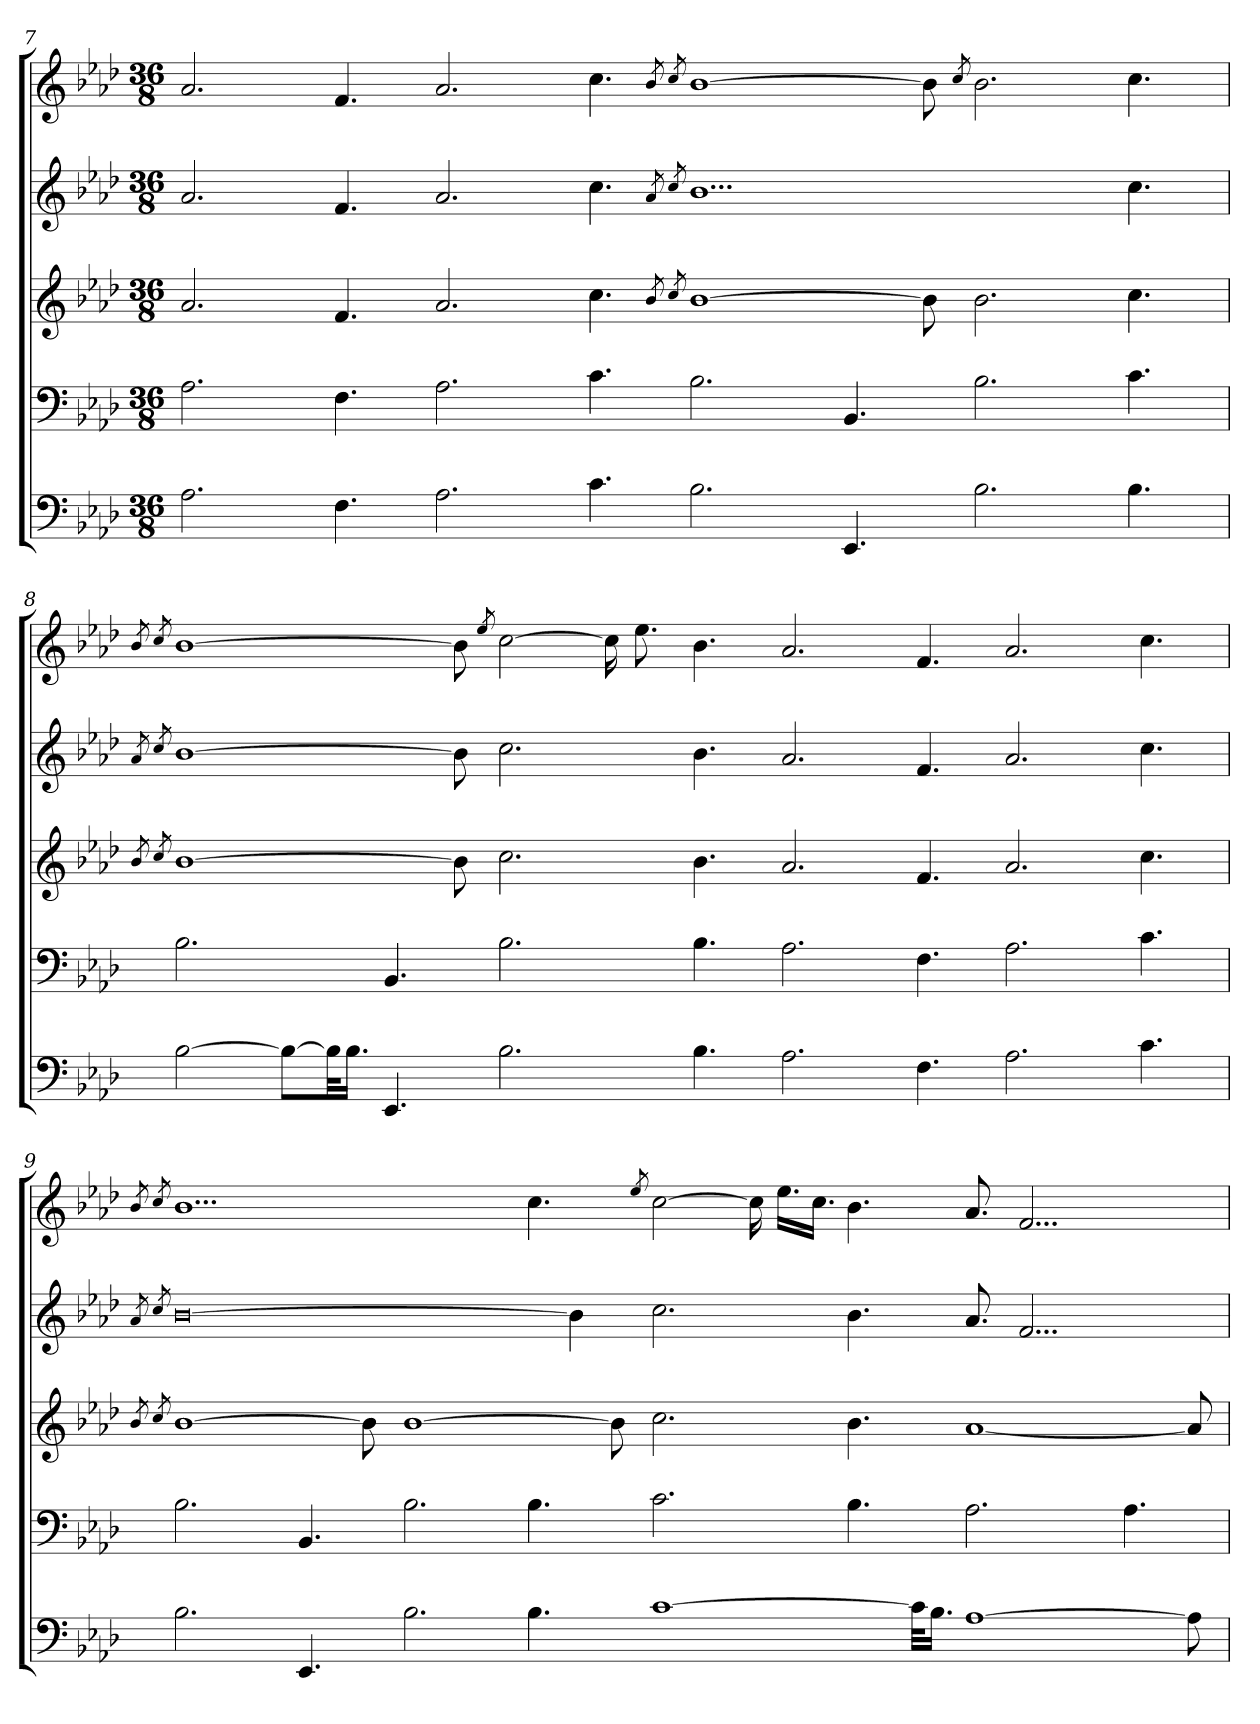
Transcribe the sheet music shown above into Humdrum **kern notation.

**kern	**kern	**kern	**kern	**kern
*part5	*part4	*part3	*part2	*part1
*staff5	*staff4	*staff3	*staff2	*staff1
*clefF4	*clefF4	*clefG2	*clefG2	*clefG2
*k[b-e-a-d-]	*k[b-e-a-d-]	*k[b-e-a-d-]	*k[b-e-a-d-]	*k[b-e-a-d-]
*M36/8	*M36/8	*M36/8	*M36/8	*M36/8
=7	=7	=7	=7	=7
2.A-	2.A-	2.a-	2.a-	2.a-
4.F	4.F	4.f	4.f	4.f
2.A-	2.A-	2.a-	2.a-	2.a-
4.c	4.c	4.cc	4.cc	4.cc
.	.	8qb-	8qa-	8qb-
.	.	8qcc	8qcc	8qcc
2.B-	2.B-	[1b-	1...b-	[1b-
4.EE-	4.BB-	.	.	.
.	.	8b-]	.	8b-]
.	.	.	.	8qcc
2.B-	2.B-	2.b-	.	2.b-
4.B-	4.c	4.cc	4.cc	4.cc
=8	=8	=8	=8	=8
.	.	8qb-	8qa-	8qb-
.	.	8qcc	8qcc	8qcc
[2B-	2.B-	[1b-	[1b-	[1b-
8B-\L_	.	.	.	.
32B-\KL]	.	.	.	.
16.B-\JJ	.	.	.	.
4.EE-	4.BB-	.	.	.
.	.	8b-]	8b-]	8b-]
.	.	.	.	8qee-
2.B-	2.B-	2.cc	2.cc	[2cc
.	.	.	.	16cc]
.	.	.	.	8.ee-
4.B-	4.B-	4.b-	4.b-	4.b-
2.A-	2.A-	2.a-	2.a-	2.a-
4.F	4.F	4.f	4.f	4.f
2.A-	2.A-	2.a-	2.a-	2.a-
4.c	4.c	4.cc	4.cc	4.cc
=9	=9	=9	=9	=9
.	.	8qb-	8qa-	8qb-
.	.	8qcc	8qcc	8qcc
2.B-	2.B-	[1b-	[0b-	1...b-
4.EE-	4.BB-	.	.	.
.	.	8b-]	.	.
2.B-	2.B-	[1b-	.	.
4.B-	4.B-	.	.	4.cc
.	.	.	4b-]	.
.	.	8b-]	.	.
.	.	.	.	8qee-
[1c	2.c	2.cc	2.cc	[2cc
.	.	.	.	16cc]
.	.	.	.	16.ee-\LL
.	.	.	.	16.cc\JJ
.	4.B-	4.b-	4.b-	4.b-
32c\KLL]	.	.	.	.
16.B-\JJ	.	.	.	.
[1A-	2.A-	[1a-	8.a-	8.a-
.	.	.	2...f	2...f
.	4.A-	.	.	.
8A-]	.	8a-]	.	.
=	=	=	=	=
*-	*-	*-	*-	*-
